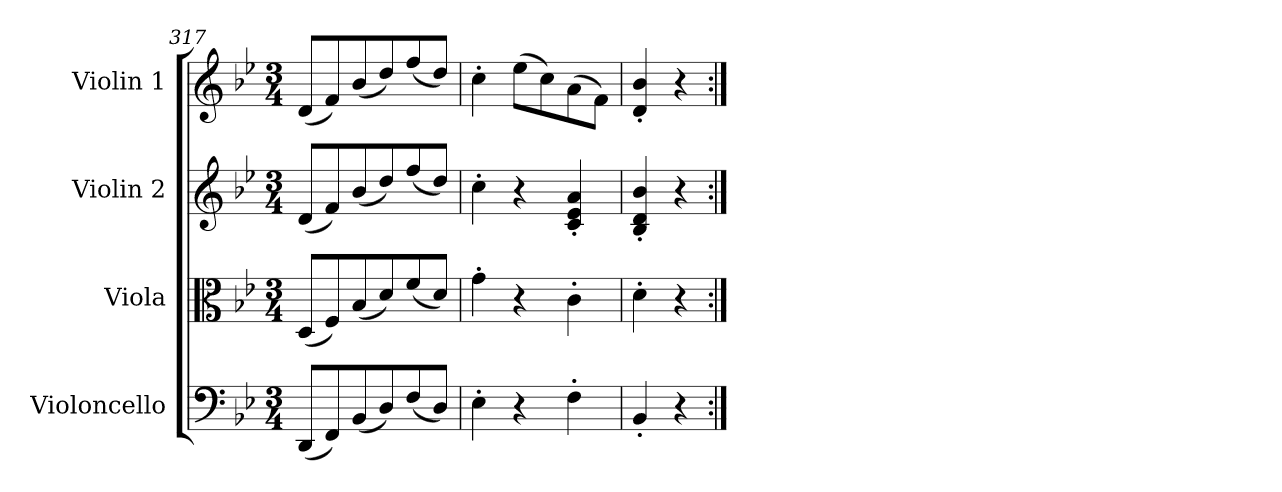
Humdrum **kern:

**kern	**kern	**kern	**kern
*part4	*part3	*part2	*part1
*staff4	*staff3	*staff2	*staff1
*I"Violoncello	*I"Viola	*I"Violin 2	*I"Violin 1
*I'Vc	*I'Vla	*I'Vln	*I'Vln
*clefF4	*clefC3	*clefG2	*clefG2
*k[b-e-]	*k[b-e-]	*k[b-e-]	*k[b-e-]
*M3/4	*M3/4	*M3/4	*M3/4
=317	=317	=317	=317
(<8DD/L	(<8D/L	(<8d/L	(<8d/L
8FF/)	8F/)	8f/)	8f/)
(<8BB-/	(<8B-/	(<8b-/	(<8b-/
8D/)	8d/)	8dd/)	8dd/)
(<8F/	(<8f/	(<8ff/	(<8ff/
8D/J)	8d/J)	8dd/J)	8dd/J)
=318	=318	=318	=318
4E-'\	4g'\	4cc'\	4cc'\
4r	4r	4r	(>8ee-\L
.	.	.	8cc\)
4F'\	4c'\	4c/' 4e-/' 4a/'	(>8a\
.	.	.	8f\J)
=318X5	=318X5	=318X5	=318X5
4BB-'/	4d'\	4B-/' 4d/' 4b-/'	4d/' 4b-/'
4r	4r	4r	4r
=:|!	=:|!	=:|!	=:|!
*-	*-	*-	*-
